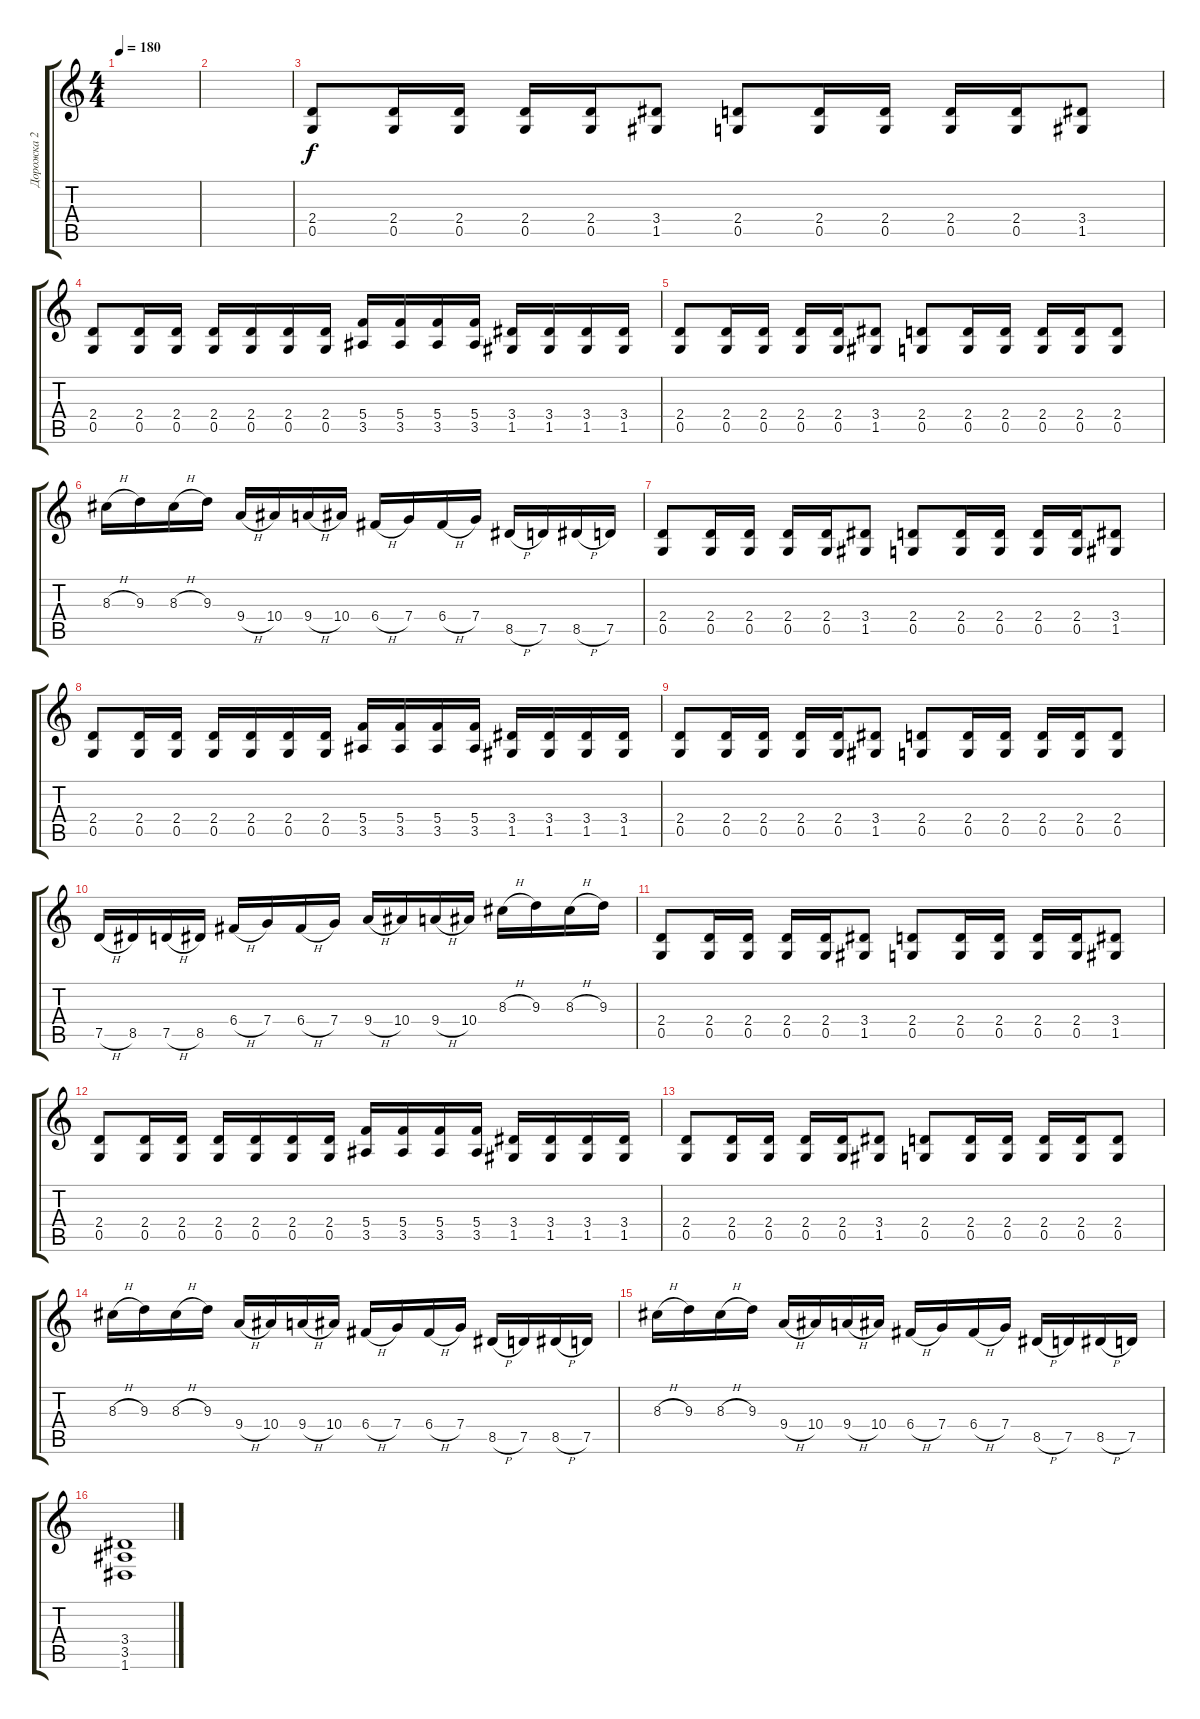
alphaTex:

\track ("Дорожка 2" "Дорожка 2") {instrument distortionguitar}
\staff {score tabs}
\tuning (D4 A3 F3 C3 G2 D2) {hide}
\ts (4 4)
\tempo 180
\clef g2
\ks c
|
|
(2.4 0.5).8 (2.4 0.5).16 (2.4 0.5).16 (2.4 0.5).16 (2.4 0.5).16 (3.4 1.5).8 (2.4 0.5).8 (2.4 0.5).16 (2.4 0.5).16 (2.4 0.5).16 (2.4 0.5).16 (3.4 1.5).8 |
(2.4 0.5).8 (2.4 0.5).16 (2.4 0.5).16 (2.4 0.5).16 (2.4 0.5).16 (2.4 0.5).16 (2.4 0.5).16 (5.4 3.5).16 (5.4 3.5).16 (5.4 3.5).16 (5.4 3.5).16 (3.4 1.5).16 (3.4 1.5).16 (3.4 1.5).16 (3.4 1.5).16 |
(2.4 0.5).8 (2.4 0.5).16 (2.4 0.5).16 (2.4 0.5).16 (2.4 0.5).16 (3.4 1.5).8 (2.4 0.5).8 (2.4 0.5).16 (2.4 0.5).16 (2.4 0.5).16 (2.4 0.5).16 (2.4 0.5).8 |
8.3{h}.16 9.3.16 8.3{h}.16 9.3.16 9.4{h}.16 10.4.16 9.4{h}.16 10.4.16 6.4{h}.16 7.4.16 6.4{h}.16 7.4.16 8.5{h}.16 7.5.16 8.5{h}.16 7.5.16 |
(2.4 0.5).8 (2.4 0.5).16 (2.4 0.5).16 (2.4 0.5).16 (2.4 0.5).16 (3.4 1.5).8 (2.4 0.5).8 (2.4 0.5).16 (2.4 0.5).16 (2.4 0.5).16 (2.4 0.5).16 (3.4 1.5).8 |
(2.4 0.5).8 (2.4 0.5).16 (2.4 0.5).16 (2.4 0.5).16 (2.4 0.5).16 (2.4 0.5).16 (2.4 0.5).16 (5.4 3.5).16 (5.4 3.5).16 (5.4 3.5).16 (5.4 3.5).16 (3.4 1.5).16 (3.4 1.5).16 (3.4 1.5).16 (3.4 1.5).16 |
(2.4 0.5).8 (2.4 0.5).16 (2.4 0.5).16 (2.4 0.5).16 (2.4 0.5).16 (3.4 1.5).8 (2.4 0.5).8 (2.4 0.5).16 (2.4 0.5).16 (2.4 0.5).16 (2.4 0.5).16 (2.4 0.5).8 |
7.5{h}.16 8.5.16 7.5{h}.16 8.5.16 6.4{h}.16 7.4.16 6.4{h}.16 7.4.16 9.4{h}.16 10.4.16 9.4{h}.16 10.4.16 8.3{h}.16 9.3.16 8.3{h}.16 9.3.16 |
(2.4 0.5).8 (2.4 0.5).16 (2.4 0.5).16 (2.4 0.5).16 (2.4 0.5).16 (3.4 1.5).8 (2.4 0.5).8 (2.4 0.5).16 (2.4 0.5).16 (2.4 0.5).16 (2.4 0.5).16 (3.4 1.5).8 |
(2.4 0.5).8 (2.4 0.5).16 (2.4 0.5).16 (2.4 0.5).16 (2.4 0.5).16 (2.4 0.5).16 (2.4 0.5).16 (5.4 3.5).16 (5.4 3.5).16 (5.4 3.5).16 (5.4 3.5).16 (3.4 1.5).16 (3.4 1.5).16 (3.4 1.5).16 (3.4 1.5).16 |
(2.4 0.5).8 (2.4 0.5).16 (2.4 0.5).16 (2.4 0.5).16 (2.4 0.5).16 (3.4 1.5).8 (2.4 0.5).8 (2.4 0.5).16 (2.4 0.5).16 (2.4 0.5).16 (2.4 0.5).16 (2.4 0.5).8 |
8.3{h}.16 9.3.16 8.3{h}.16 9.3.16 9.4{h}.16 10.4.16 9.4{h}.16 10.4.16 6.4{h}.16 7.4.16 6.4{h}.16 7.4.16 8.5{h}.16 7.5.16 8.5{h}.16 7.5.16 |
8.3{h}.16 9.3.16 8.3{h}.16 9.3.16 9.4{h}.16 10.4.16 9.4{h}.16 10.4.16 6.4{h}.16 7.4.16 6.4{h}.16 7.4.16 8.5{h}.16 7.5.16 8.5{h}.16 7.5.16 |
(3.4 3.5 1.6).1
